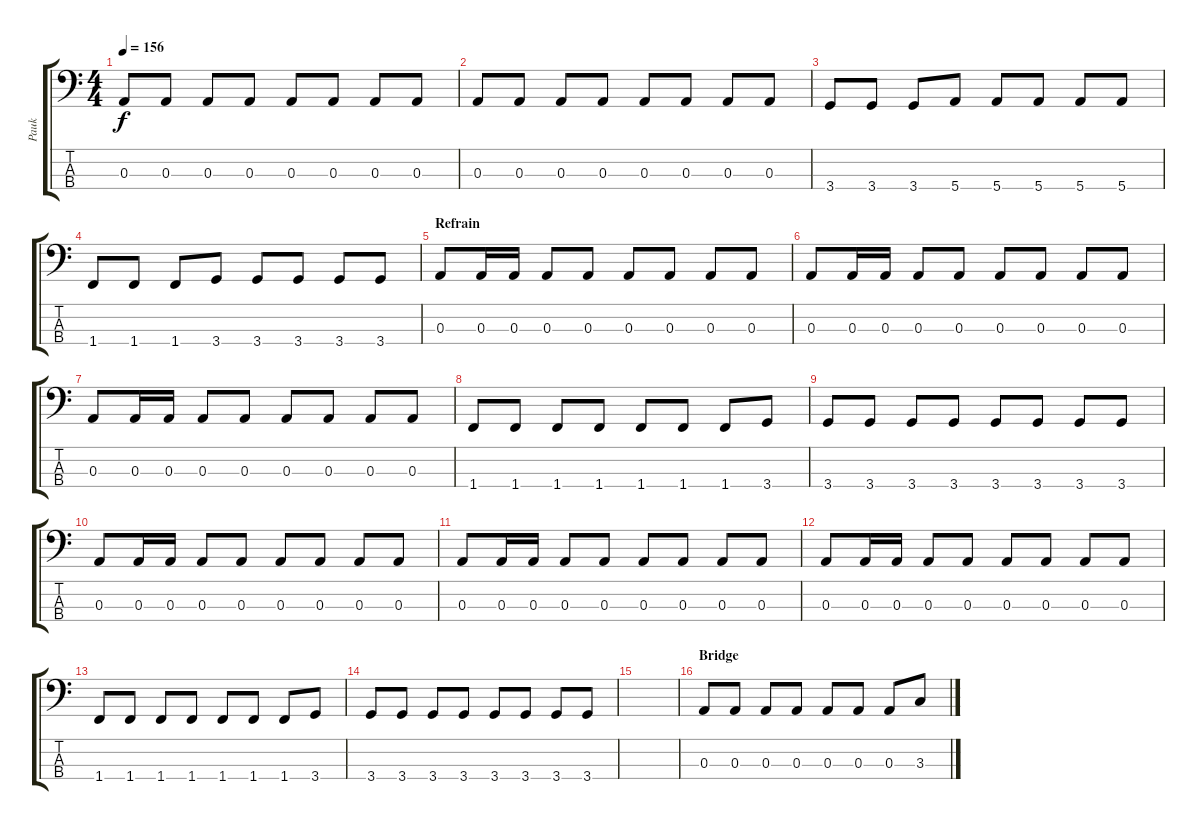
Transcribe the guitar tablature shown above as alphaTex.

\track ("Pauk" "Pauk") {instrument electricbasspick}
\staff {score tabs}
\tuning (G2 D2 A1 E1) {hide}
\ts (4 4)
\tempo 156
\clef f4
\ks c
0.3.8{dy f} 0.3.8 0.3.8 0.3.8 0.3.8 0.3.8 0.3.8 0.3.8 |
0.3.8 0.3.8 0.3.8 0.3.8 0.3.8 0.3.8 0.3.8 0.3.8 |
3.4.8 3.4.8 3.4.8 5.4.8 5.4.8 5.4.8 5.4.8 5.4.8 |
1.4.8 1.4.8 1.4.8 3.4.8 3.4.8 3.4.8 3.4.8 3.4.8 |
\section ("" "Refrain")
0.3.8 0.3.16 0.3.16 0.3.8 0.3.8 0.3.8 0.3.8 0.3.8 0.3.8 |
0.3.8 0.3.16 0.3.16 0.3.8 0.3.8 0.3.8 0.3.8 0.3.8 0.3.8 |
0.3.8 0.3.16 0.3.16 0.3.8 0.3.8 0.3.8 0.3.8 0.3.8 0.3.8 |
1.4.8 1.4.8 1.4.8 1.4.8 1.4.8 1.4.8 1.4.8 3.4.8 |
3.4.8 3.4.8 3.4.8 3.4.8 3.4.8 3.4.8 3.4.8 3.4.8 |
0.3.8 0.3.16 0.3.16 0.3.8 0.3.8 0.3.8 0.3.8 0.3.8 0.3.8 |
0.3.8 0.3.16 0.3.16 0.3.8 0.3.8 0.3.8 0.3.8 0.3.8 0.3.8 |
0.3.8 0.3.16 0.3.16 0.3.8 0.3.8 0.3.8 0.3.8 0.3.8 0.3.8 |
1.4.8 1.4.8 1.4.8 1.4.8 1.4.8 1.4.8 1.4.8 3.4.8 |
3.4.8 3.4.8 3.4.8 3.4.8 3.4.8 3.4.8 3.4.8 3.4.8 |
|
\section ("" "Bridge")
0.3.8 0.3.8 0.3.8 0.3.8 0.3.8 0.3.8 0.3.8 3.3.8
